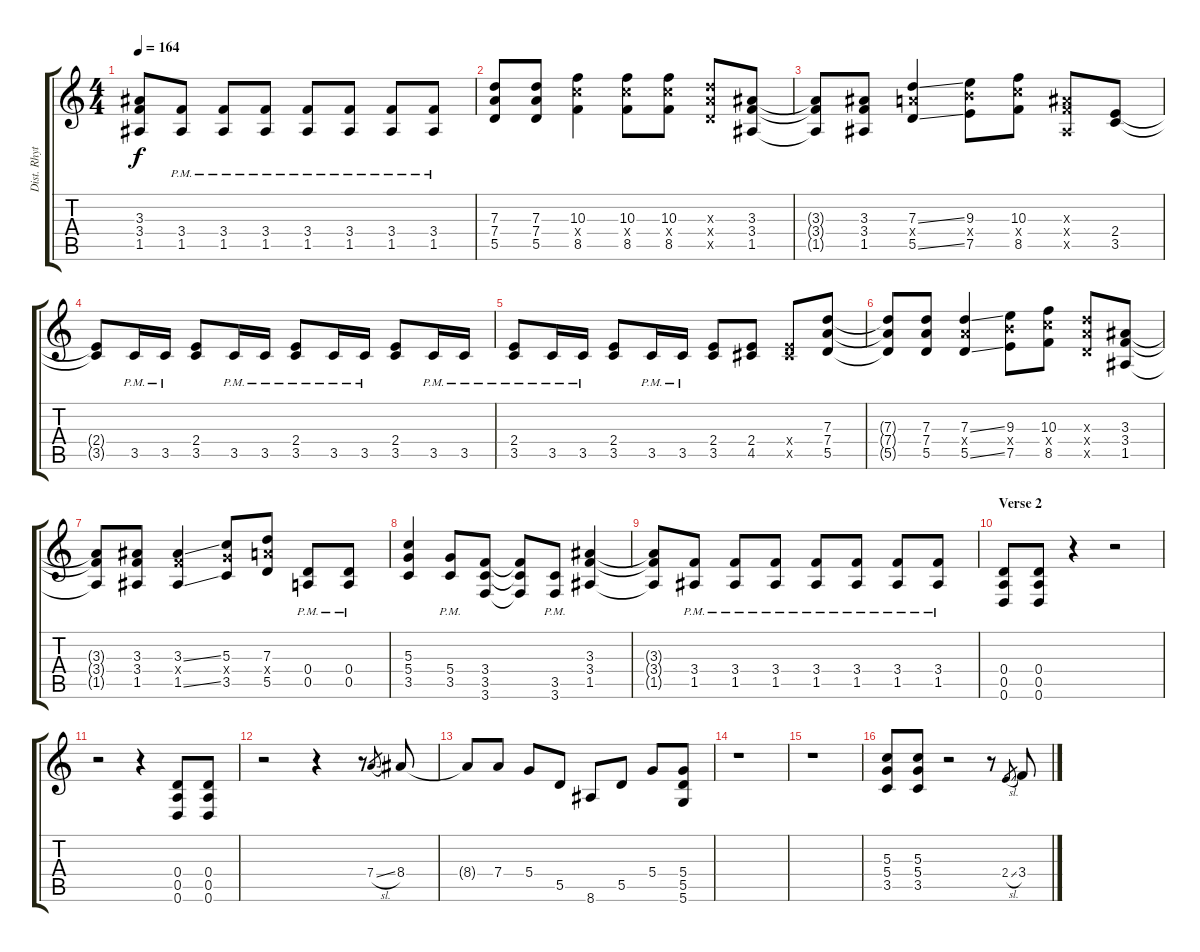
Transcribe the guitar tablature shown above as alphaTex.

\track ("Dist. Rhythm (Arrangement)" "Dist. Rhyt") {instrument distortionguitar}
\staff {score tabs}
\tuning (E4 B3 G3 D3 A2 D2) {hide}
\ts (4 4)
\tempo 164
\clef g2
\ks c
(3.3{t} 3.4{t} 1.5{t}).8{dy f} (3.4{pm} 1.5{pm}).8 (3.4{pm} 1.5{pm}).8 (3.4{pm} 1.5{pm}).8 (3.4{pm} 1.5{pm}).8 (3.4{pm} 1.5{pm}).8 (3.4{pm} 1.5{pm}).8 (3.4{pm} 1.5{pm}).8 |
(7.3 7.4 5.5).8 (7.3 7.4 5.5).8 (10.3 10.4{x} 8.5).4 (10.3 10.4{x} 8.5).8 (10.3 10.4{x} 8.5).8 (7.3{x} 7.4{x} 5.5{x}).8 (3.3 3.4 1.5).8 |
(3.3{t} 3.4{t} 1.5{t}).8 (3.3 3.4 1.5).8 (7.3{ss} 7.4{x} 5.5{ss}).4 (9.3 9.4{x} 7.5).8 (10.3 10.4{x} 8.5).8 (3.3{x} 3.4{x} 1.5{x}).8 (2.4 3.5).8 |
(2.4{t} 3.5{t}).8 3.5{pm}.16 3.5{pm}.16 (2.4 3.5).8 3.5{pm}.16 3.5{pm}.16 (2.4{pm} 3.5{pm}).8 3.5{pm}.16 3.5{pm}.16 (2.4 3.5).8 3.5{pm}.16 3.5{pm}.16 |
(2.4{pm} 3.5{pm}).8 3.5{pm}.16 3.5{pm}.16 (2.4 3.5).8 3.5{pm}.16 3.5{pm}.16 (2.4 3.5).8 (2.4 4.5).8 (2.4{x} 4.5{x}).8 (7.3 7.4 5.5).8 |
(7.3{t} 7.4{t} 5.5{t}).8 (7.3 7.4 5.5).8 (7.3{ss} 7.4{x} 5.5{ss}).4 (9.3 9.4{x} 7.5).8 (10.3 10.4{x} 8.5).8 (7.3{x} 7.4{x} 5.5{x}).8 (3.3 3.4 1.5).8 |
(3.3{t} 3.4{t} 1.5{t}).8 (3.3 3.4 1.5).8 (3.3{ss} 3.4{x} 1.5{ss}).4 (5.3 5.4{x} 3.5).8 (7.3 7.4{x} 5.5).8 (0.4{pm} 0.5{pm}).8 (0.4{pm} 0.5{pm}).8 |
(5.3 5.4 3.5).4 (5.4{pm} 3.5{pm}).8 (3.4 3.5 3.6).8 (3.4{t} 3.5{t} 3.6{t}).8 (3.5{pm} 3.6{pm}).8 (3.3 3.4 1.5).4 |
(3.3{t} 3.4{t} 1.5{t}).8 (3.4{pm} 1.5{pm}).8 (3.4{pm} 1.5{pm}).8 (3.4{pm} 1.5{pm}).8 (3.4{pm} 1.5{pm}).8 (3.4{pm} 1.5{pm}).8 (3.4{pm} 1.5{pm}).8 (3.4{pm} 1.5{pm}).8 |
\section ("" "Verse 2")
(0.4 0.5 0.6).8 (0.4 0.5 0.6).8 r.4 r.2 |
r.2 r.4 (0.4 0.5 0.6).8 (0.4 0.5 0.6).8 |
r.2 r.4 r.8 7.4{sl}.8{gr} 8.4.8 |
8.4{t}.8 7.4.8 5.4.8 5.5.8 8.6.8 5.5.8 5.4.8 (5.4 5.5 5.6).8 |
r.1 |
r.1 |
(5.3 5.4 3.5).8 (5.3 5.4 3.5).8 r.2 r.8 2.4{sl}.8{gr} 3.4.8
